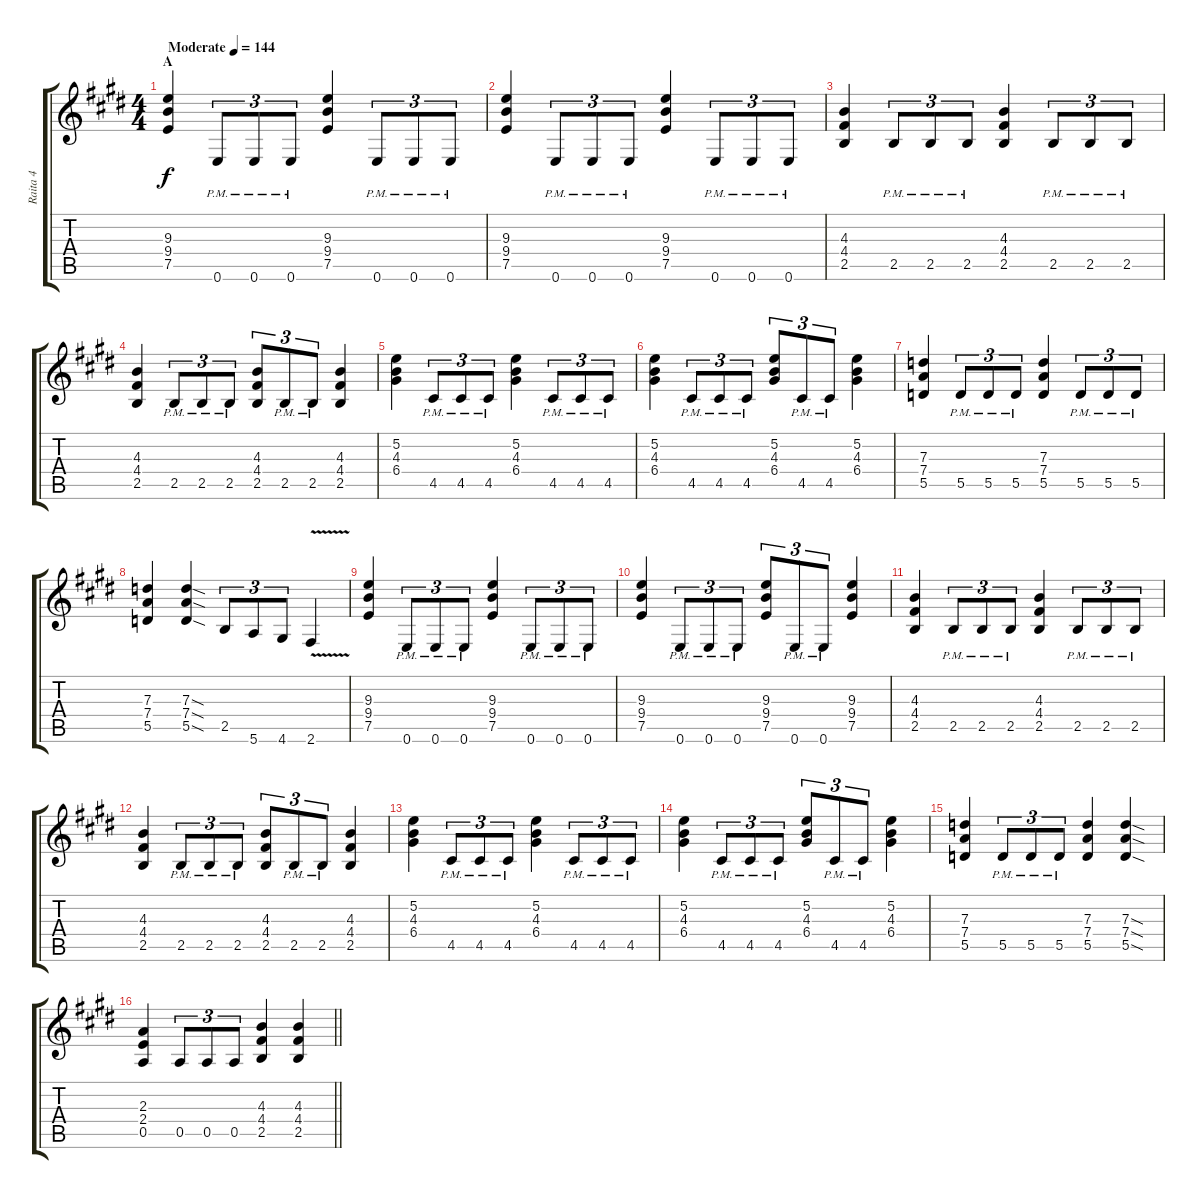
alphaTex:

\track ("Raita 4" "Raita 4") {instrument distortionguitar}
\staff {score tabs}
\tuning (E4 B3 G3 D3 A2 E2) {hide}
\ts (4 4)
\section ("" "A")
\tempo (144 "Moderate")
\clef g2
\ks e
(9.3 9.4 7.5).4{dy f instrument distortionguitar} 0.6{pm}.8{tu (3 2)} 0.6{pm}.8{tu (3 2)} 0.6{pm}.8{tu (3 2)} (9.3 9.4 7.5).4 0.6{pm}.8{tu (3 2)} 0.6{pm}.8{tu (3 2)} 0.6{pm}.8{tu (3 2)} |
(9.3 9.4 7.5).4 0.6{pm}.8{tu (3 2)} 0.6{pm}.8{tu (3 2)} 0.6{pm}.8{tu (3 2)} (9.3 9.4 7.5).4 0.6{pm}.8{tu (3 2)} 0.6{pm}.8{tu (3 2)} 0.6{pm}.8{tu (3 2)} |
(4.3 4.4 2.5).4 2.5{pm}.8{tu (3 2)} 2.5{pm}.8{tu (3 2)} 2.5{pm}.8{tu (3 2)} (4.3 4.4 2.5).4 2.5{pm}.8{tu (3 2)} 2.5{pm}.8{tu (3 2)} 2.5{pm}.8{tu (3 2)} |
(4.3 4.4 2.5).4 2.5{pm}.8{tu (3 2)} 2.5{pm}.8{tu (3 2)} 2.5{pm}.8{tu (3 2)} (4.3 4.4 2.5).8{tu (3 2)} 2.5{pm}.8{tu (3 2)} 2.5{pm}.8{tu (3 2)} (4.3 4.4 2.5).4 |
(5.2 4.3 6.4).4 4.5{pm}.8{tu (3 2)} 4.5{pm}.8{tu (3 2)} 4.5{pm}.8{tu (3 2)} (5.2 4.3 6.4).4 4.5{pm}.8{tu (3 2)} 4.5{pm}.8{tu (3 2)} 4.5{pm}.8{tu (3 2)} |
(5.2 4.3 6.4).4 4.5{pm}.8{tu (3 2)} 4.5{pm}.8{tu (3 2)} 4.5{pm}.8{tu (3 2)} (5.2 4.3 6.4).8{tu (3 2)} 4.5{pm}.8{tu (3 2)} 4.5{pm}.8{tu (3 2)} (5.2 4.3 6.4).4 |
(7.3 7.4 5.5).4 5.5{pm}.8{tu (3 2)} 5.5{pm}.8{tu (3 2)} 5.5{pm}.8{tu (3 2)} (7.3 7.4 5.5).4 5.5{pm}.8{tu (3 2)} 5.5{pm}.8{tu (3 2)} 5.5{pm}.8{tu (3 2)} |
(7.3 7.4 5.5).4 (7.3{sod} 7.4{sod} 5.5{sod}).4 2.5.8{tu (3 2)} 5.6.8{tu (3 2)} 4.6.8{tu (3 2)} 2.6{v}.4 |
(9.3 9.4 7.5).4 0.6{pm}.8{tu (3 2)} 0.6{pm}.8{tu (3 2)} 0.6{pm}.8{tu (3 2)} (9.3 9.4 7.5).4 0.6{pm}.8{tu (3 2)} 0.6{pm}.8{tu (3 2)} 0.6{pm}.8{tu (3 2)} |
(9.3 9.4 7.5).4 0.6{pm}.8{tu (3 2)} 0.6{pm}.8{tu (3 2)} 0.6{pm}.8{tu (3 2)} (9.3 9.4 7.5).8{tu (3 2)} 0.6{pm}.8{tu (3 2)} 0.6{pm}.8{tu (3 2)} (9.3 9.4 7.5).4 |
(4.3 4.4 2.5).4 2.5{pm}.8{tu (3 2)} 2.5{pm}.8{tu (3 2)} 2.5{pm}.8{tu (3 2)} (4.3 4.4 2.5).4 2.5{pm}.8{tu (3 2)} 2.5{pm}.8{tu (3 2)} 2.5{pm}.8{tu (3 2)} |
(4.3 4.4 2.5).4 2.5{pm}.8{tu (3 2)} 2.5{pm}.8{tu (3 2)} 2.5{pm}.8{tu (3 2)} (4.3 4.4 2.5).8{tu (3 2)} 2.5{pm}.8{tu (3 2)} 2.5{pm}.8{tu (3 2)} (4.3 4.4 2.5).4 |
(5.2 4.3 6.4).4 4.5{pm}.8{tu (3 2)} 4.5{pm}.8{tu (3 2)} 4.5{pm}.8{tu (3 2)} (5.2 4.3 6.4).4 4.5{pm}.8{tu (3 2)} 4.5{pm}.8{tu (3 2)} 4.5{pm}.8{tu (3 2)} |
(5.2 4.3 6.4).4 4.5{pm}.8{tu (3 2)} 4.5{pm}.8{tu (3 2)} 4.5{pm}.8{tu (3 2)} (5.2 4.3 6.4).8{tu (3 2)} 4.5{pm}.8{tu (3 2)} 4.5{pm}.8{tu (3 2)} (5.2 4.3 6.4).4 |
(7.3 7.4 5.5).4 5.5{pm}.8{tu (3 2)} 5.5{pm}.8{tu (3 2)} 5.5{pm}.8{tu (3 2)} (7.3 7.4 5.5).4 (7.3{sod} 7.4{sod} 5.5{sod}).4 |
\barLineRight lightlight
(2.3 2.4 0.5).4 0.5.8{tu (3 2)} 0.5.8{tu (3 2)} 0.5.8{tu (3 2)} (4.3 4.4 2.5).4 (4.3 4.4 2.5).4
